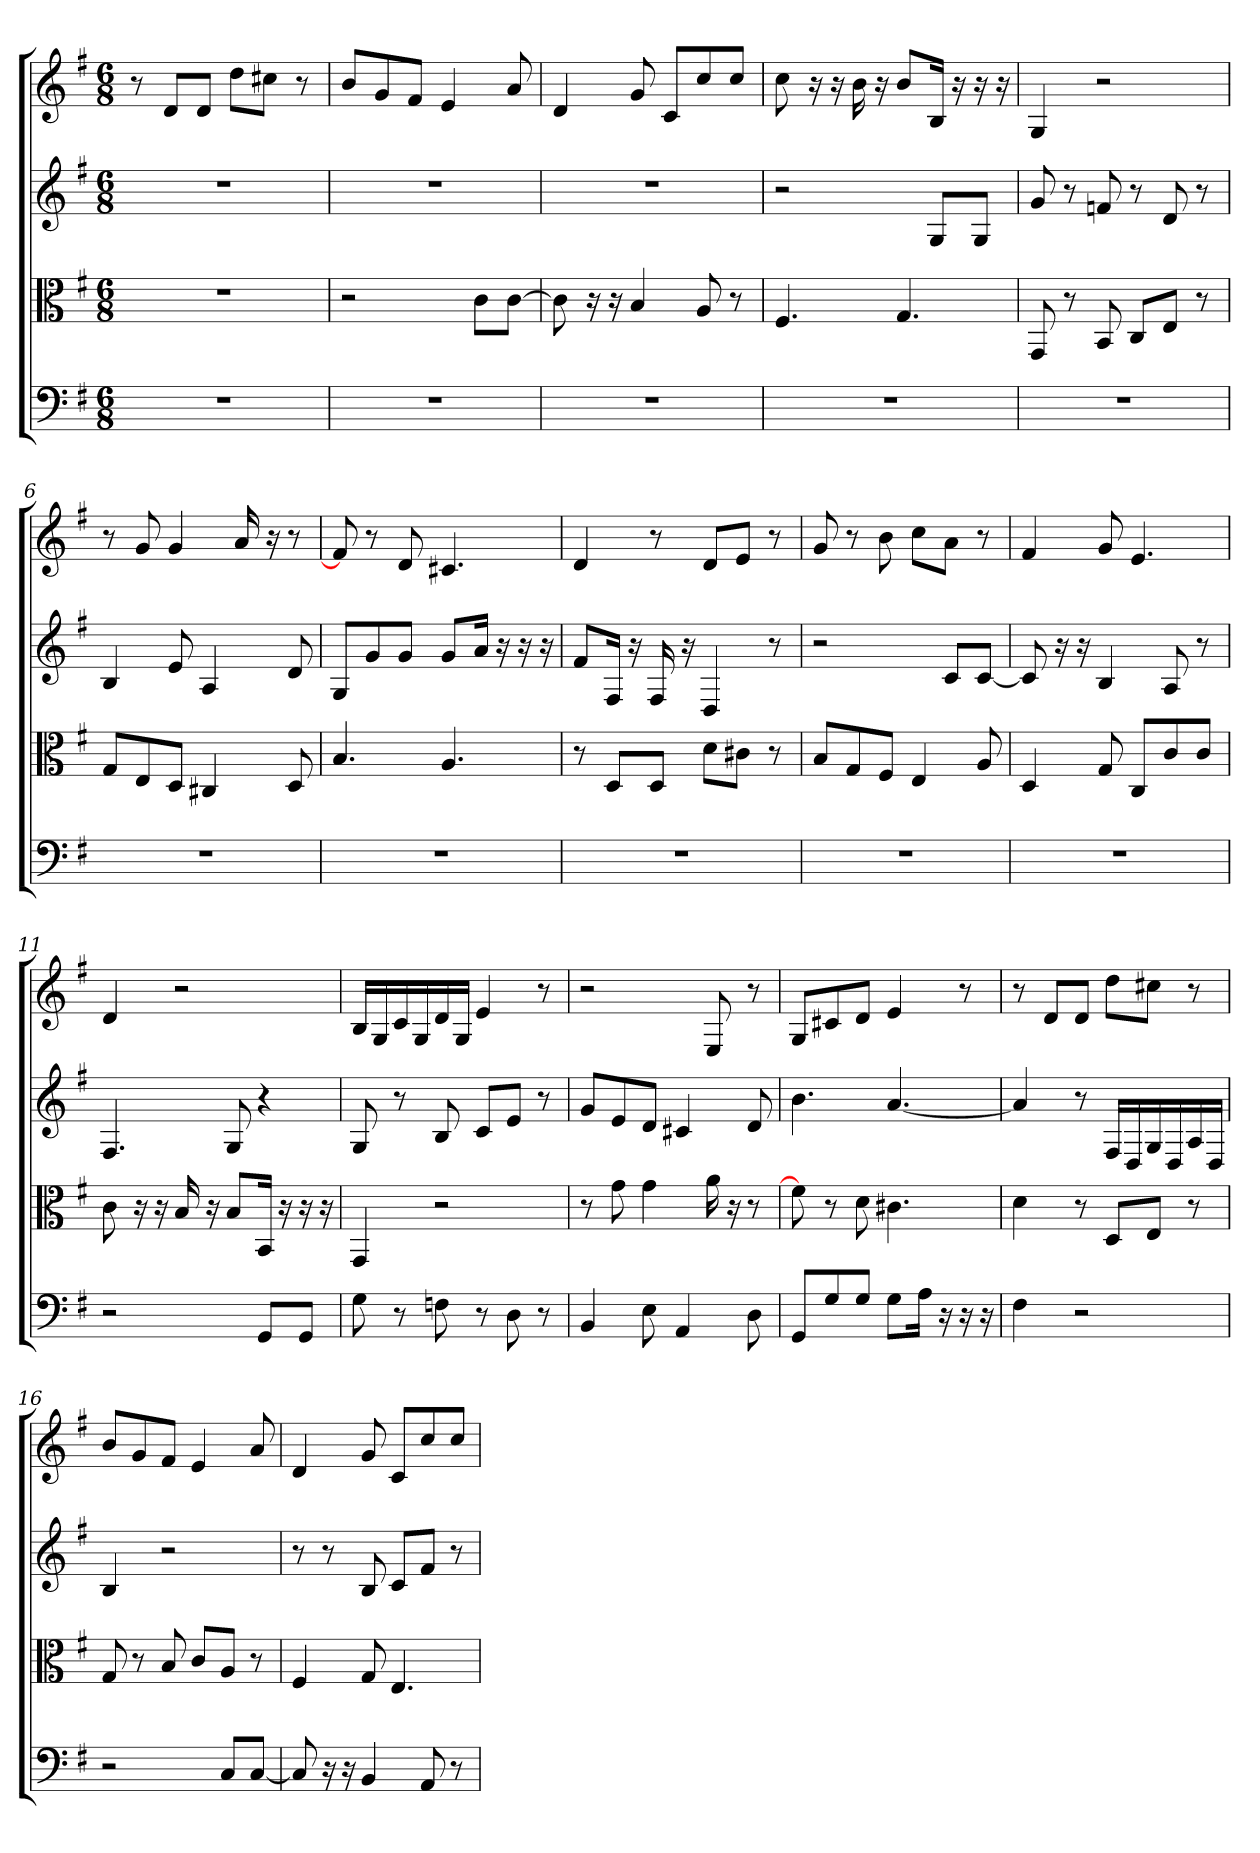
**kern	**kern	**kern	**kern
*part4	*part3	*part2	*part1
*staff4	*staff3	*staff2	*staff1
*clefF4	*clefC3	*clefG2	*clefG2
*k[f#]	*k[f#]	*k[f#]	*k[f#]
*G:	*G:	*G:	*G:
*M6/8	*M6/8	*M6/8	*M6/8
=	=	=	=
2.r	2.r	2.r	8r
.	.	.	8d/L
.	.	.	8d/J
.	.	.	8dd\L
.	.	.	8cc#X\J
.	.	.	8r
=2	=2	=2	=2
2.r	2r	2.r	8b/L
.	.	.	8g/
.	.	.	8f#/J
.	.	.	4e
.	8c\L	.	.
.	[8c\J	.	8a
=3	=3	=3	=3
2.r	8c]	2.r	4d
.	16r	.	.
.	16r	.	.
.	4B	.	8g
.	.	.	8c/L
.	8A	.	8cc/
.	8r	.	8cc/J
=4	=4	=4	=4
2.r	4.F#	2r	8cc
.	.	.	16r
.	.	.	16r
.	.	.	16b
.	.	.	16r
.	4.G	.	8b/L
.	.	8G/L	16B/Jk
.	.	.	16r
.	.	8G/J	16r
.	.	.	16r
=5	=5	=5	=5
2.r	8GG	8g	4G
.	8r	8r	.
.	8BB	8fn	2r
.	8C/L	8r	.
.	8E/J	8d	.
.	8r	8r	.
=6	=6	=6	=6
2.r	8G/L	4B	8r
.	8E/	.	8g
.	8D/J	8e	4g
.	4C#X	4A	.
.	.	.	16a
.	.	.	16r
.	8D	8d	8r
=7	=7	=7	=7
2.r	4.B	8G/L	8f#]
.	.	8g/	8r
.	.	8g/J	8d
.	4.A	8g/L	4.c#X
.	.	16a/Jk	.
.	.	16r	.
.	.	16r	.
.	.	16r	.
=8	=8	=8	=8
2.r	8r	8f#/L	4d
.	8D/L	16F#/Jk	.
.	.	16r	.
.	8D/J	16F#	8r
.	.	16r	.
.	8d\L	4D	8d/L
.	8c#X\J	.	8e/J
.	8r	8r	8r
=9	=9	=9	=9
2.r	8B/L	2r	8g
.	8G/	.	8r
.	8F#/J	.	8b
.	4E	.	8cc\L
.	.	8c/L	8a\J
.	8A	[8c/J	8r
=10	=10	=10	=10
2.r	4D	8c]	4f#
.	.	16r	.
.	.	16r	.
.	8G	4B	8g
.	8C/L	.	4.e
.	8c/	8A	.
.	8c/J	8r	.
=11	=11	=11	=11
2r	8c	4.F#	4d
.	16r	.	.
.	16r	.	.
.	16B	.	2r
.	16r	.	.
.	8B/L	8G	.
8GG/L	16BB/Jk	4r	.
.	16r	.	.
8GG/J	16r	.	.
.	16r	.	.
=12	=12	=12	=12
8G	4GG	8G	16B/LL
.	.	.	16G/
8r	.	8r	16c/
.	.	.	16G/
8Fn	2r	8B	16d/
.	.	.	16G/JJ
8r	.	8c/L	4e
8D	.	8e/J	.
8r	.	8r	8r
=13	=13	=13	=13
4BB	8r	8g/L	2r
.	8g	8e/	.
8E	4g	8d/J	.
4AA	.	4c#X	.
.	16a	.	8E
.	16r	.	.
8D	8r	8d	8r
=14	=14	=14	=14
8GG/L	8f#]	4.b	8G/L
8G/	8r	.	8c#X/
8G/J	8d	.	8d/J
8G\L	4.c#X	[4.a	4e
16A\Jk	.	.	.
16r	.	.	.
16r	.	.	8r
16r	.	.	.
=15	=15	=15	=15
4F#	4d	4a]	8r
.	.	.	8d/L
2r	8r	8r	8d/J
.	8D/L	16F#/LL	8dd\L
.	.	16D/	.
.	8E/J	16G/	8cc#X\J
.	.	16D/	.
.	8r	16A/	8r
.	.	16D/JJ	.
=16	=16	=16	=16
2r	8G	4B	8b/L
.	8r	.	8g/
.	8B	2r	8f#/J
.	8c/L	.	4e
8C/L	8A/J	.	.
[8C/J	8r	.	8a
=17	=17	=17	=17
8C]	4F#	8r	4d
16r	.	8r	.
16r	.	.	.
4BB	8G	8B	8g
.	4.E	8c/L	8c/L
8AA	.	8f#/J	8cc/
8r	.	8r	8cc/J
=	=	=	=
*-	*-	*-	*-
